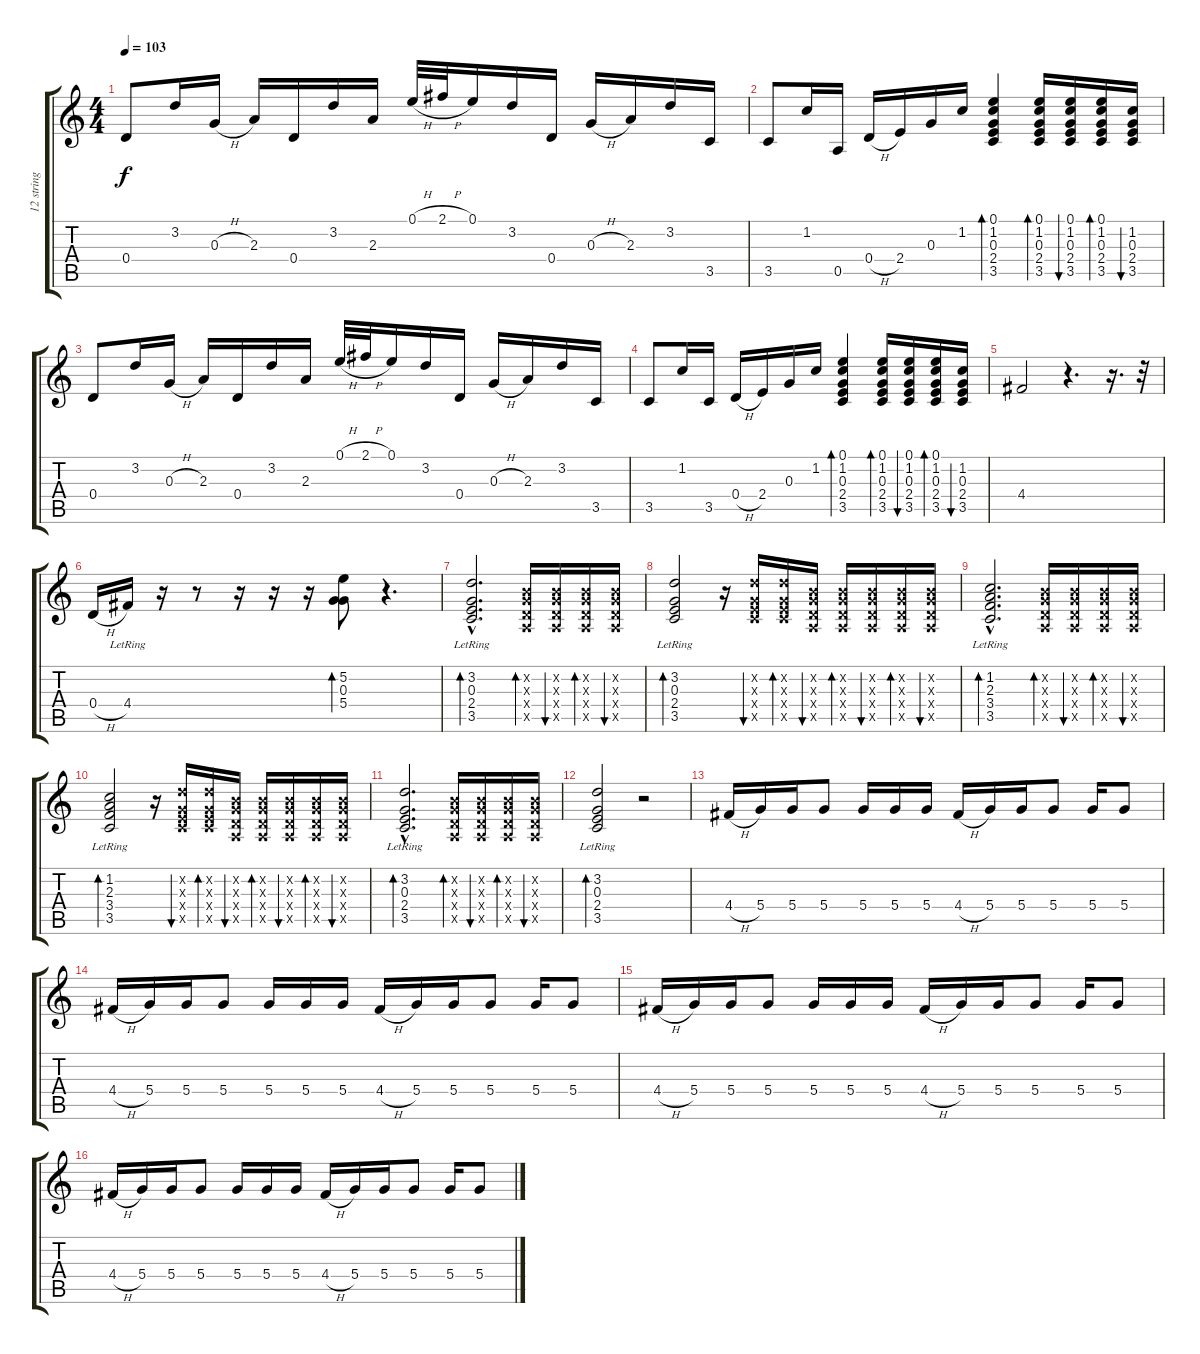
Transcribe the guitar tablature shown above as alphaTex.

\track ("12 string guitar" "12 string ") {instrument acousticguitarsteel}
\staff {score tabs}
\tuning (E4 B3 G3 D3 A2 E2) {hide}
\ts (4 4)
\tempo 103
\clef g2
\ks c
0.4.8{dy f} 3.2.16 0.3{h}.16 2.3.16 0.4.16 3.2.16 2.3.16 0.1{h}.32 2.1{h}.32 0.1.16 3.2.16 0.4.16 0.3{h}.16 2.3.16 3.2.16 3.5.16 |
3.5.8 1.2.16 0.5.16 0.4{h}.16 2.4.16 0.3.16 1.2.16 (0.1 1.2 0.3 2.4 3.5).4{bd 60} (0.1 1.2 0.3 2.4 3.5).16{bd 60 volume 6} (0.1 1.2 0.3 2.4 3.5).16{bu 60} (0.1 1.2 0.3 2.4 3.5).16{bd 60} (1.2 0.3 2.4 3.5).16{bu 60} |
0.4.8{volume 12} 3.2.16 0.3{h}.16 2.3.16 0.4.16 3.2.16 2.3.16 0.1{h}.32 2.1{h}.32 0.1.16 3.2.16 0.4.16 0.3{h}.16 2.3.16 3.2.16 3.5.16 |
3.5.8 1.2.16 3.5.16 0.4{h}.16 2.4.16 0.3.16 1.2.16 (0.1 1.2 0.3 2.4 3.5).4{bd 60} (0.1 1.2 0.3 2.4 3.5).16{bd 60 volume 6} (0.1 1.2 0.3 2.4 3.5).16{bu 60} (0.1 1.2 0.3 2.4 3.5).16{bd 60} (1.2 0.3 2.4 3.5).16{bu 60} |
4.4.2 r.4{d} r.16{d} r.32 |
0.4{h}.16 4.4{lr}.16 r.16 r.8 r.16 r.16 r.16 (5.2 0.3 5.4).8{bd 480} r.4{d} |
(3.2{hac lr} 0.3{hac} 2.4{hac} 3.5{hac}).2{d bd 120} (0.2{x} 0.3{x} 0.4{x} 0.5{x}).16{bd 120} (0.2{x} 0.3{x} 0.4{x} 0.5{x}).16{bu 120} (0.2{x} 0.3{x} 0.4{x} 0.5{x}).16{bd 120} (0.2{x} 0.3{x} 0.4{x} 0.5{x}).16{bu 120} |
(3.2{lr} 0.3 2.4 3.5).2{bd 120} r.16 (3.2{x} 0.3{x} 2.4{x} 3.5{x}).16{bu 120} (3.2{x} 0.3{x} 2.4{x} 3.5{x}).16{bd 120} (0.2{x} 0.3{x} 0.4{x} 0.5{x}).16{bu 120} (0.2{x} 0.3{x} 0.4{x} 0.5{x}).16{bd 120} (0.2{x} 0.3{x} 0.4{x} 0.5{x}).16{bu 120} (0.2{x} 0.3{x} 0.4{x} 0.5{x}).16{bd 120} (0.2{x} 0.3{x} 0.4{x} 0.5{x}).16{bu 120} |
(1.2{hac lr} 2.3{hac} 3.4{hac} 3.5{hac}).2{d bd 120} (0.2{x} 0.3{x} 0.4{x} 0.5{x}).16{bd 120} (0.2{x} 0.3{x} 0.4{x} 0.5{x}).16{bu 120} (0.2{x} 0.3{x} 0.4{x} 0.5{x}).16{bd 120} (0.2{x} 0.3{x} 0.4{x} 0.5{x}).16{bu 120} |
(1.2{lr} 2.3 3.4 3.5).2{bd 120} r.16 (3.2{x} 0.3{x} 2.4{x} 3.5{x}).16{bu 120} (3.2{x} 0.3{x} 2.4{x} 3.5{x}).16{bd 120} (0.2{x} 0.3{x} 0.4{x} 0.5{x}).16{bu 120} (0.2{x} 0.3{x} 0.4{x} 0.5{x}).16{bd 120} (0.2{x} 0.3{x} 0.4{x} 0.5{x}).16{bu 120} (0.2{x} 0.3{x} 0.4{x} 0.5{x}).16{bd 120} (0.2{x} 0.3{x} 0.4{x} 0.5{x}).16{bu 120} |
(3.2{hac lr} 0.3{hac} 2.4{hac} 3.5{hac}).2{d bd 120} (0.2{x} 0.3{x} 0.4{x} 0.5{x}).16{bd 120} (0.2{x} 0.3{x} 0.4{x} 0.5{x}).16{bu 120} (0.2{x} 0.3{x} 0.4{x} 0.5{x}).16{bd 120} (0.2{x} 0.3{x} 0.4{x} 0.5{x}).16{bu 120} |
(3.2{lr} 0.3 2.4 3.5).2{bd 120} r.2 |
4.4{h}.16{volume 11 instrument distortionguitar} 5.4.16 5.4.16 5.4.8 5.4.16 5.4.16 5.4.16 4.4{h}.16 5.4.16 5.4.16 5.4.8 5.4.16 5.4.8 |
4.4{h}.16 5.4.16 5.4.16 5.4.8 5.4.16 5.4.16 5.4.16 4.4{h}.16 5.4.16 5.4.16 5.4.8 5.4.16 5.4.8 |
4.4{h}.16 5.4.16 5.4.16 5.4.8 5.4.16 5.4.16 5.4.16 4.4{h}.16 5.4.16 5.4.16 5.4.8 5.4.16 5.4.8 |
4.4{h}.16 5.4.16 5.4.16 5.4.8 5.4.16 5.4.16 5.4.16 4.4{h}.16 5.4.16 5.4.16 5.4.8 5.4.16 5.4.8
